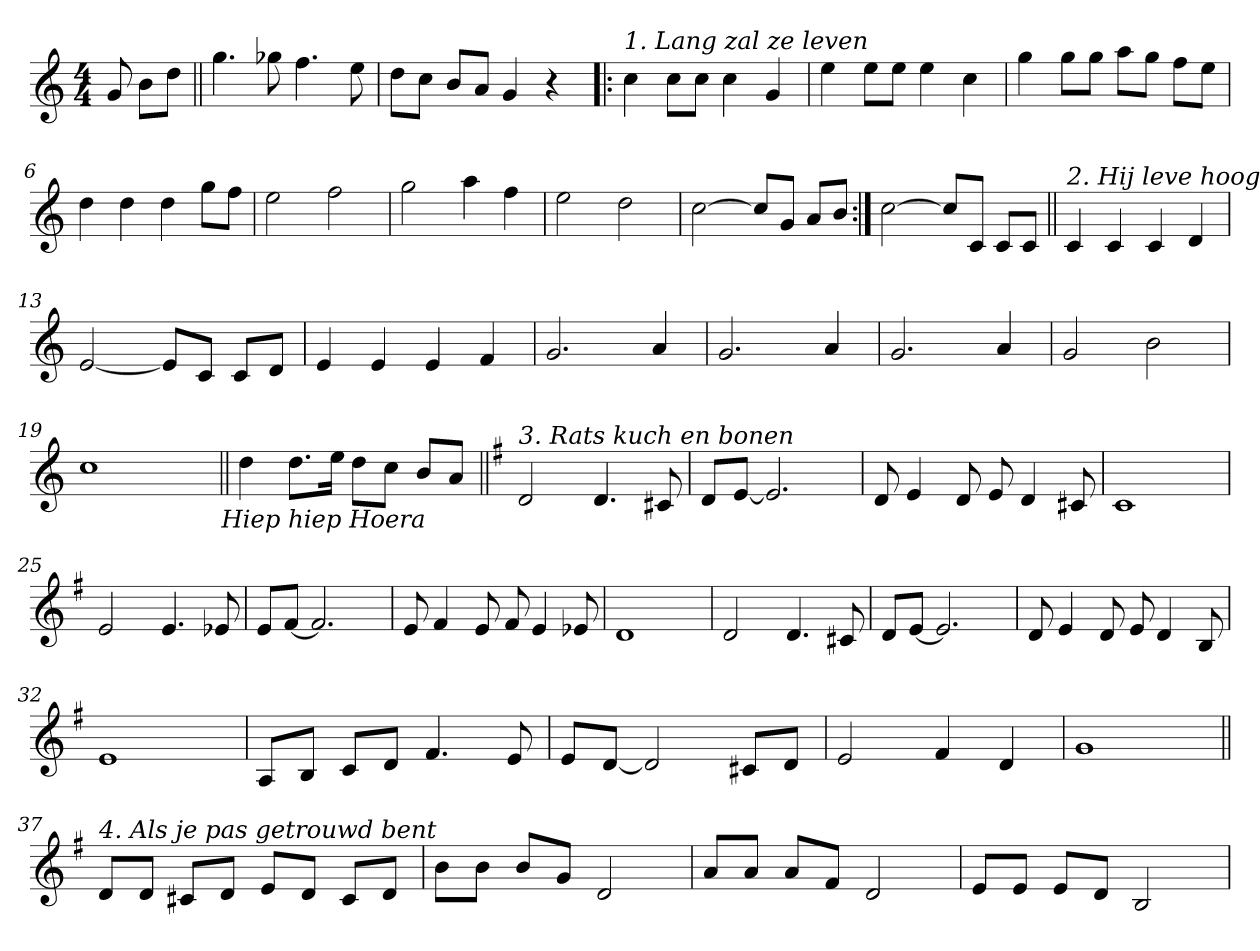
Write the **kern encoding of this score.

**kern
*part1
*staff1
*clefG2
*k[]
*C:
*M4/4
=
8g/
8b\L
8dd\J
=1||
4.gg\
8gg-X\
4.ff\
8ee\
=2
8dd\L
8cc\J
8b/L
8a/J
4g/
4r
=3!|:
!LO:TX:a:i:t=1. Lang zal ze leven
4cc\
8cc\L
8cc\J
4cc\
4g/
=4
4ee\
8ee\L
8ee\J
4ee\
4cc\
=5
4gg\
8gg\L
8gg\J
8aa\L
8gg\J
8ff\L
8ee\J
!!LO:LB:g=z
=6
4dd\
4dd\
4dd\
8gg\L
8ff\J
=7
2ee\
2ff\
=8
2gg\
4aa\
4ff\
=9
2ee\
2dd\
=10
[2cc\
8cc/L]
8g/J
8a/L
8b/J
=11:|!
[2cc\
8cc/L]
8c/J
8c/L
8c/J
!!LO:LB:g=z
=12||
!LO:TX:a:i:t=2. Hij leve hoog
4c/
4c/
4c/
4d/
=13
[2e/
8e/L]
8c/J
8c/L
8d/J
=14
4e/
4e/
4e/
4f/
=15
2.g/
4a/
=16
2.g/
4a/
=17
2.g/
4a/
=18
2g/
2b\
=19
1cc
16.ryy
!LO:TX:b:i:t=Hiep hiep Hoera
!!LO:LB:g=z
=20||
4dd\
8.dd\L
16ee\Jk
8dd\L
8cc\J
8b/L
8a/J
=21||
*k[f#]
*G:
!LO:TX:a:i:t=3. Rats kuch en bonen
2d/
4.d/
8c#X/
=22
8d/L
[8e/J
2.e/]
=23
8d/
4e/
8d/
8e/
4d/
8c#X/
=24
1c
=25
2e/
4.e/
8e-X/
=26
8e/L
[8f#/J
2.f#/]
!!LO:LB:g=z
=27
8e/
4f#/
8e/
8f#/
4e/
8e-X/
=28
1d
=29
2d/
4.d/
8c#X/
=30
8d/L
[8e/J
2.e/]
=31
8d/
4e/
8d/
8e/
4d/
8B/
!!LO:LB:g=z
=32
1e
=33
8A/L
8B/J
8c/L
8d/J
4.f#/
8e/
=34
8e/L
[8d/J
2d/]
8c#X/L
8d/J
=35
2e/
4f#/
4d/
=36
1g
!!LO:LB:g=z
=37||
!LO:TX:a:i:t=4. Als je pas getrouwd bent
8d/L
8d/J
8c#X/L
8d/J
8e/L
8d/J
8c#/L
8d/J
=38
8b\L
8b\J
8b/L
8g/J
2d/
=39
8a/L
8a/J
8a/L
8f#/J
2d/
=40
8e/L
8e/J
8e/L
8d/J
2B/
=
*-
